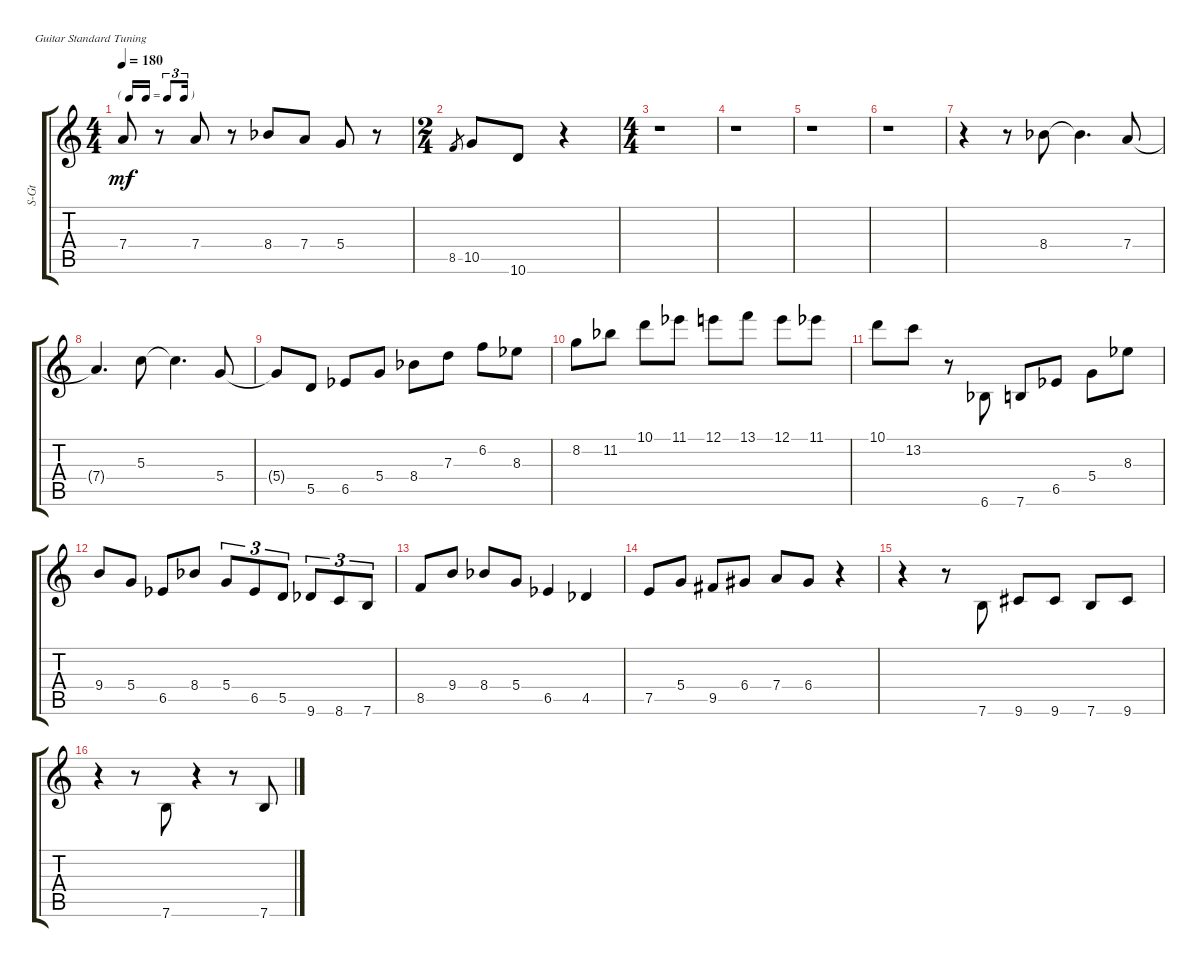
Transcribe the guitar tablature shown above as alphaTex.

\defaultSystemsLayout 4
\bracketExtendMode groupsimilarinstruments
\otherSystemsTrackNameOrientation horizontal
\track ("Steel Guitar" "S-Gt") {instrument acousticguitarsteel}
\staff {score tabs}
\tuning (E4 B3 G3 D3 A2 E2)
\ts (4 4)
\tf triplet16th
\tempo 180
\clef g2
\ks c
7.4.8{dy mf beam Up} r.8{beam Up} 7.4.8{beam Up} r.8{beam Up} 8.4{acc b}.8{beam Up} 7.4.8{beam Up} 5.4.8{beam Up} r.8{beam Up} |
\ts (2 4)
8.5.8{gr beam Up} 10.5.8{beam Up} 10.6.8{beam Up} r.4{beam Up} |
\ts (4 4)
r.1{beam Down} |
r.1{beam Down} |
r.1{beam Down} |
r.1{beam Down} |
r.4{beam Down} r.8{beam Down} 8.4{acc b}.8{beam Down} 8.4{t acc b}.4{d beam Down} 7.4.8{beam Up} |
7.4{t}.4{d beam Up} 5.3.8{beam Down} 5.3{t}.4{d beam Down} 5.4.8{beam Up} |
5.4{t}.8{beam Up} 5.5.8{beam Up} 6.5{acc b}.8{beam Up} 5.4.8{beam Up} 8.4{acc b}.8{beam Down} 7.3.8{beam Down} 6.2.8{beam Down} 8.3{acc b}.8{beam Down} |
8.2.8{beam Down} 11.2{acc b}.8{beam Down} 10.1.8{beam Down} 11.1{acc b}.8{beam Down} 12.1.8{beam Down} 13.1.8{beam Down} 12.1.8{beam Down} 11.1{acc b}.8{beam Down} |
10.1.8{beam Down} 13.2.8{beam Down} r.8{beam Down} 6.6{acc b}.8{beam Up} 7.6.8{beam Up} 6.5{acc b}.8{beam Up} 5.4.8{beam Down} 8.3{acc b}.8{beam Down} |
9.4.8{beam Up} 5.4.8{beam Up} 6.5{acc b}.8{beam Up} 8.4{acc b}.8{beam Up} 5.4.8{tu (3 2) beam Up} 6.5{acc b}.8{tu (3 2) beam Up} 5.5.8{tu (3 2) beam Up} 9.6{acc b}.8{tu (3 2) beam Up} 8.6.8{tu (3 2) beam Up} 7.6.8{tu (3 2) beam Up} |
8.5.8{beam Up} 9.4.8{beam Up} 8.4{acc b}.8{beam Up} 5.4.8{beam Up} 6.5{acc b}.4{beam Up} 4.5{acc b}.4{beam Up} |
7.5.8{beam Up} 5.4.8{beam Up} 9.5{acc #}.8{beam Up} 6.4{acc #}.8{beam Up} 7.4.8{beam Up} 6.4{acc #}.8{beam Up} r.4{beam Up} |
r.4{beam Down} r.8{beam Down} 7.6.8{beam Up} 9.6{acc #}.8{beam Up} 9.6{acc #}.8{beam Up} 7.6.8{beam Up} 9.6{acc #}.8{beam Up} |
r.4{beam Down} r.8{beam Down} 7.6.8{beam Up} r.4{beam Up} r.8{beam Up} 7.6.8{beam Up}
